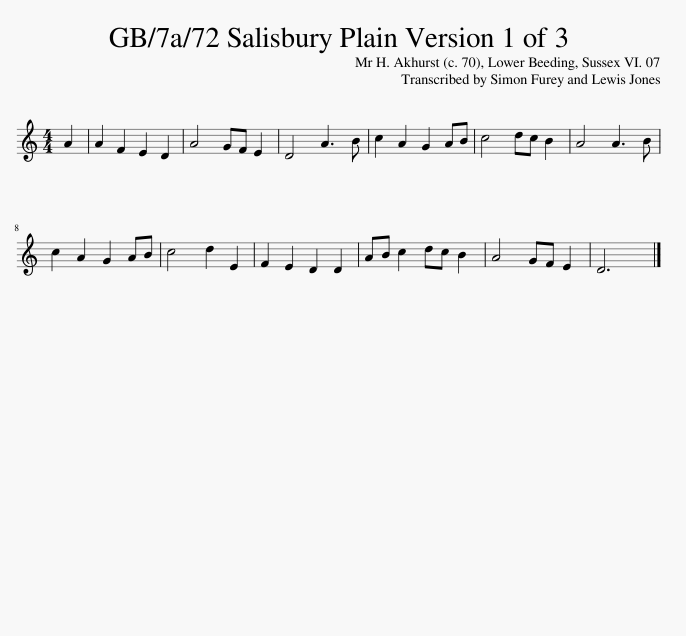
X:1
L:1/8
M:4/4
I:linebreak $
K:C
V:1 treble
V:1
 A2 | A2 F2 E2 D2 | A4 GF E2 | D4 A3 B | c2 A2 G2 AB | %5
 c4 dc B2 | A4 A3 B |$ c2 A2 G2 AB | c4 d2 E2 | F2 E2 D2 D2 | %10
 AB c2 dc B2 | A4 GF E2 | D6 |] %13
